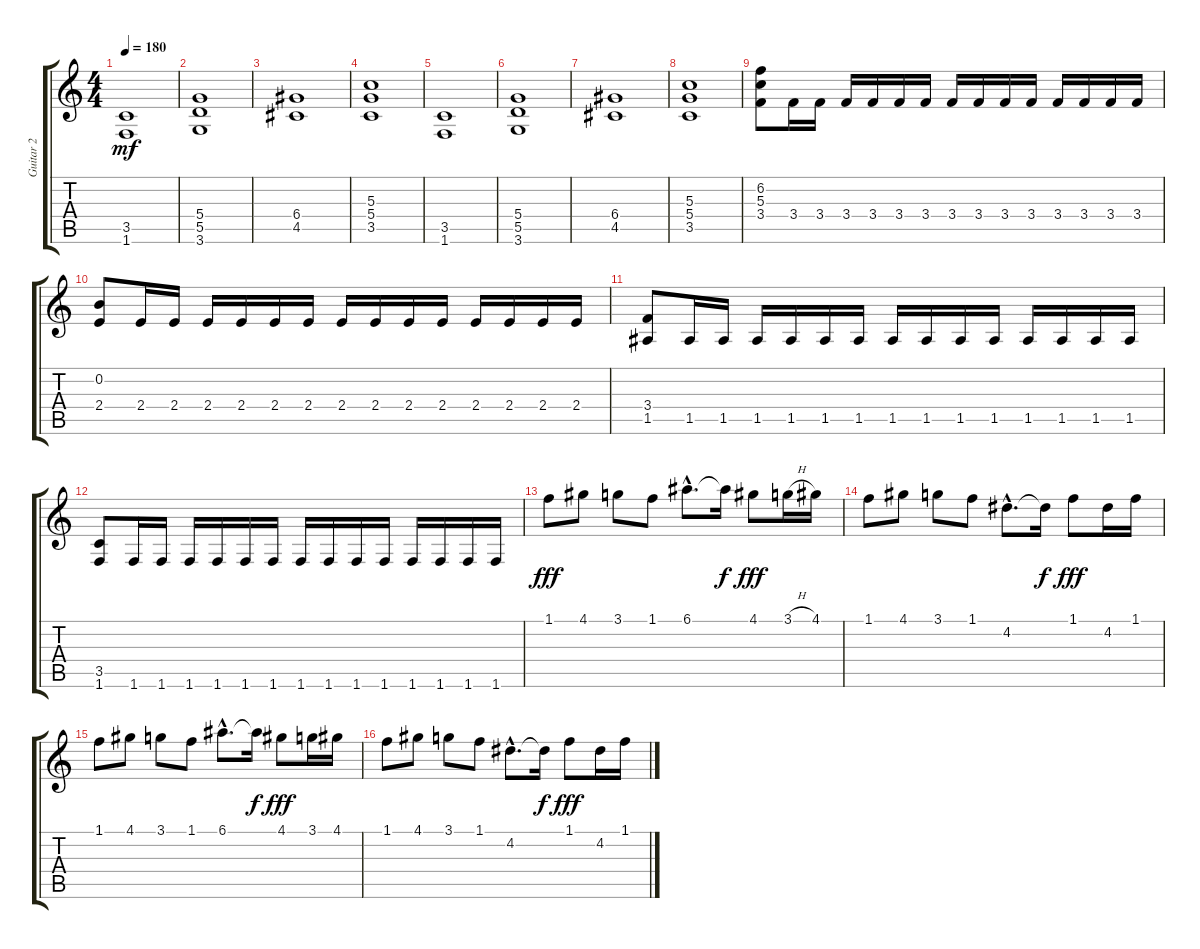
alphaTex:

\track ("Guitar 2" "Guitar 2") {instrument distortionguitar}
\staff {score tabs}
\tuning (E4 B3 G3 D3 A2 E2) {hide}
\ts (4 4)
\tempo 180
\clef g2
\ks c
(3.5 1.6).1{dy mf} |
(5.4 5.5 3.6).1 |
(6.4 4.5).1 |
(5.3 5.4 3.5).1 |
(3.5 1.6).1 |
(5.4 5.5 3.6).1 |
(6.4 4.5).1 |
(5.3 5.4 3.5).1 |
(6.2 5.3 3.4).8 3.4.16 3.4.16 3.4.16 3.4.16 3.4.16 3.4.16 3.4.16 3.4.16 3.4.16 3.4.16 3.4.16 3.4.16 3.4.16 3.4.16 |
(0.2 2.4).8 2.4.16 2.4.16 2.4.16 2.4.16 2.4.16 2.4.16 2.4.16 2.4.16 2.4.16 2.4.16 2.4.16 2.4.16 2.4.16 2.4.16 |
(3.4 1.5).8 1.5.16 1.5.16 1.5.16 1.5.16 1.5.16 1.5.16 1.5.16 1.5.16 1.5.16 1.5.16 1.5.16 1.5.16 1.5.16 1.5.16 |
(3.5 1.6).8 1.6.16 1.6.16 1.6.16 1.6.16 1.6.16 1.6.16 1.6.16 1.6.16 1.6.16 1.6.16 1.6.16 1.6.16 1.6.16 1.6.16 |
1.1.8{dy fff} 4.1.8 3.1.8 1.1.8 6.1{hac}.8{d} 6.1{t}.16{dy f} 4.1.8{dy fff} 3.1{h}.16 4.1.16 |
1.1.8 4.1.8 3.1.8 1.1.8 4.2{hac}.8{d} 4.2{t}.16{dy f} 1.1.8{dy fff} 4.2.16 1.1.16 |
1.1.8 4.1.8 3.1.8 1.1.8 6.1{hac}.8{d} 6.1{t}.16{dy f} 4.1.8{dy fff} 3.1.16 4.1.16 |
1.1.8 4.1.8 3.1.8 1.1.8 4.2{hac}.8{d} 4.2{t}.16{dy f} 1.1.8{dy fff} 4.2.16 1.1.16
